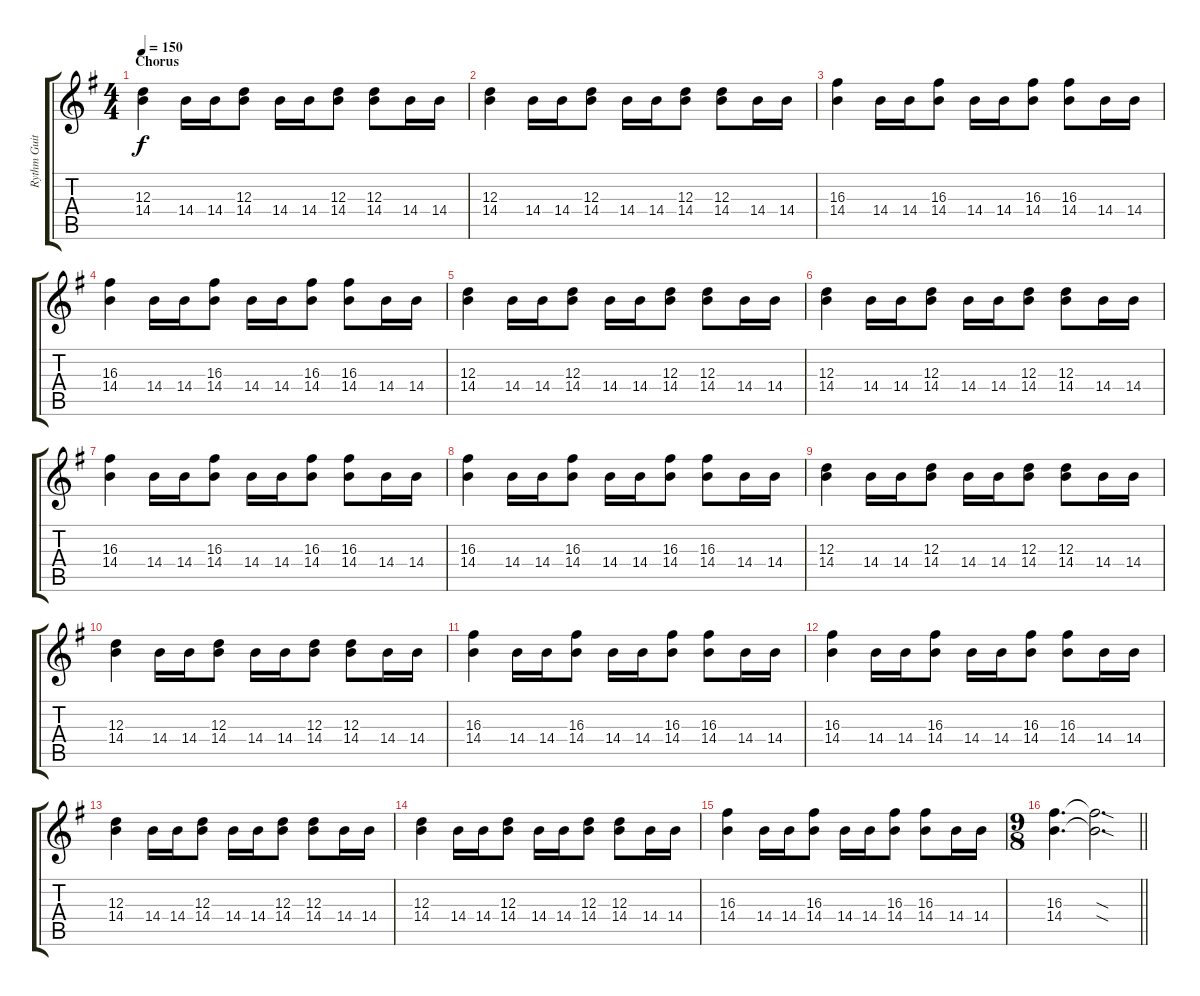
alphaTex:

\track ("Rythm Guitar 2" "Rythm Guit") {instrument distortionguitar}
\staff {score tabs}
\tuning (B3 Gb3 D3 A2 E2 B1) {hide}
\ts (4 4)
\section ("" "Chorus")
\tempo 150
\clef g2
\ks g
(12.3 14.4).4{dy f} 14.4.16 14.4.16 (12.3 14.4).8 14.4.16 14.4.16 (12.3 14.4).8 (12.3 14.4).8 14.4.16 14.4.16 |
(12.3 14.4).4 14.4.16 14.4.16 (12.3 14.4).8 14.4.16 14.4.16 (12.3 14.4).8 (12.3 14.4).8 14.4.16 14.4.16 |
(16.3 14.4).4 14.4.16 14.4.16 (16.3 14.4).8 14.4.16 14.4.16 (16.3 14.4).8 (16.3 14.4).8 14.4.16 14.4.16 |
(16.3 14.4).4 14.4.16 14.4.16 (16.3 14.4).8 14.4.16 14.4.16 (16.3 14.4).8 (16.3 14.4).8 14.4.16 14.4.16 |
(12.3 14.4).4 14.4.16 14.4.16 (12.3 14.4).8 14.4.16 14.4.16 (12.3 14.4).8 (12.3 14.4).8 14.4.16 14.4.16 |
(12.3 14.4).4 14.4.16 14.4.16 (12.3 14.4).8 14.4.16 14.4.16 (12.3 14.4).8 (12.3 14.4).8 14.4.16 14.4.16 |
(16.3 14.4).4 14.4.16 14.4.16 (16.3 14.4).8 14.4.16 14.4.16 (16.3 14.4).8 (16.3 14.4).8 14.4.16 14.4.16 |
(16.3 14.4).4 14.4.16 14.4.16 (16.3 14.4).8 14.4.16 14.4.16 (16.3 14.4).8 (16.3 14.4).8 14.4.16 14.4.16 |
(12.3 14.4).4 14.4.16 14.4.16 (12.3 14.4).8 14.4.16 14.4.16 (12.3 14.4).8 (12.3 14.4).8 14.4.16 14.4.16 |
(12.3 14.4).4 14.4.16 14.4.16 (12.3 14.4).8 14.4.16 14.4.16 (12.3 14.4).8 (12.3 14.4).8 14.4.16 14.4.16 |
(16.3 14.4).4 14.4.16 14.4.16 (16.3 14.4).8 14.4.16 14.4.16 (16.3 14.4).8 (16.3 14.4).8 14.4.16 14.4.16 |
(16.3 14.4).4 14.4.16 14.4.16 (16.3 14.4).8 14.4.16 14.4.16 (16.3 14.4).8 (16.3 14.4).8 14.4.16 14.4.16 |
(12.3 14.4).4 14.4.16 14.4.16 (12.3 14.4).8 14.4.16 14.4.16 (12.3 14.4).8 (12.3 14.4).8 14.4.16 14.4.16 |
(12.3 14.4).4 14.4.16 14.4.16 (12.3 14.4).8 14.4.16 14.4.16 (12.3 14.4).8 (12.3 14.4).8 14.4.16 14.4.16 |
(16.3 14.4).4 14.4.16 14.4.16 (16.3 14.4).8 14.4.16 14.4.16 (16.3 14.4).8 (16.3 14.4).8 14.4.16 14.4.16 |
\ts (9 8)
\barLineRight lightlight
(16.3 14.4).4{d} (16.3{sod t} 14.4{sod t}).2{d}
